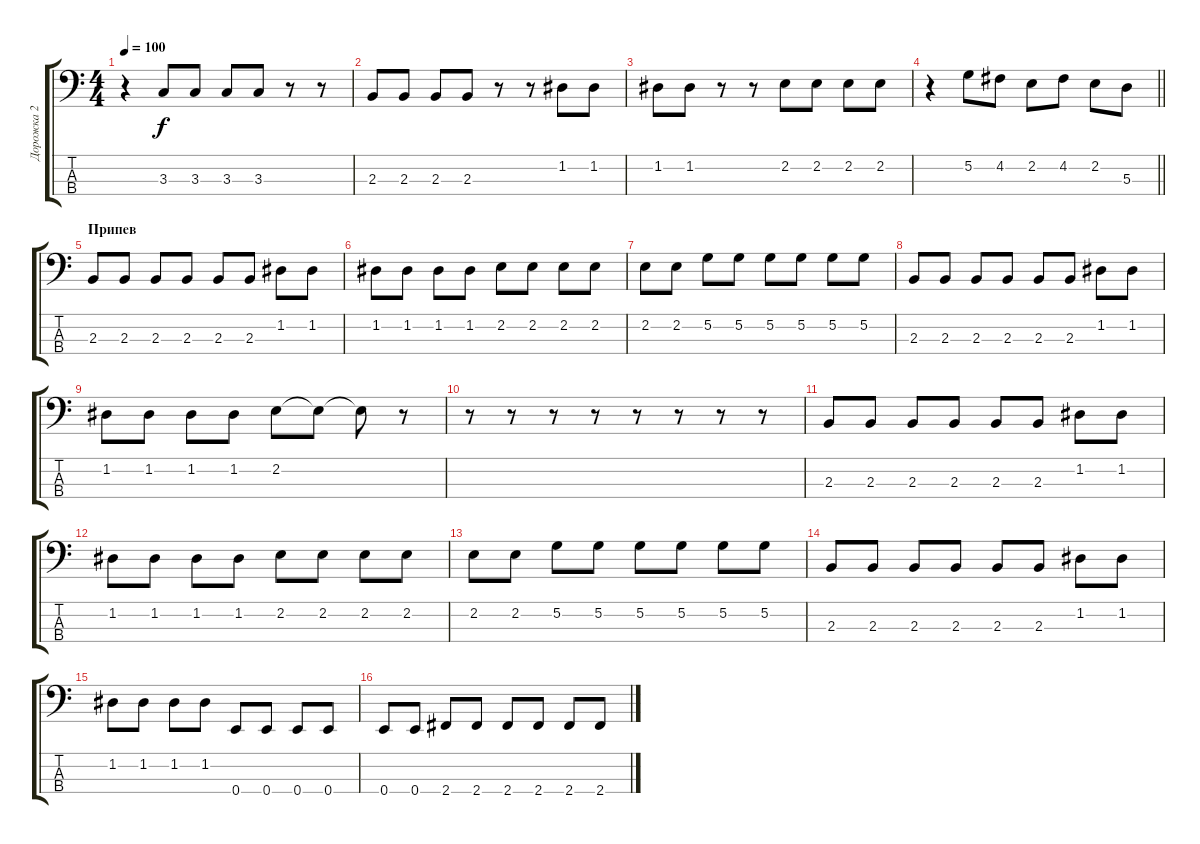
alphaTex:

\track ("Дорожка 2" "Дорожка 2") {instrument electricbassfinger}
\staff {score tabs}
\tuning (G2 D2 A1 E1) {hide}
\ts (4 4)
\tempo 100
\clef f4
\ks c
r.4{dy f} 3.3.8 3.3.8 3.3.8 3.3.8 r.8 r.8 |
2.3.8 2.3.8 2.3.8 2.3.8 r.8 r.8 1.2.8 1.2.8 |
1.2.8 1.2.8 r.8 r.8 2.2.8 2.2.8 2.2.8 2.2.8 |
\barLineRight lightlight
r.4 5.2.8 4.2.8 2.2.8 4.2.8 2.2.8 5.3.8 |
\section ("" "Припев")
2.3.8 2.3.8 2.3.8 2.3.8 2.3.8 2.3.8 1.2.8 1.2.8 |
1.2.8 1.2.8 1.2.8 1.2.8 2.2.8 2.2.8 2.2.8 2.2.8 |
2.2.8 2.2.8 5.2.8 5.2.8 5.2.8 5.2.8 5.2.8 5.2.8 |
2.3.8 2.3.8 2.3.8 2.3.8 2.3.8 2.3.8 1.2.8 1.2.8 |
1.2.8 1.2.8 1.2.8 1.2.8 2.2.8 2.2{t}.8 2.2{t}.8 r.8 |
r.8 r.8 r.8 r.8 r.8 r.8 r.8 r.8 |
2.3.8 2.3.8 2.3.8 2.3.8 2.3.8 2.3.8 1.2.8 1.2.8 |
1.2.8 1.2.8 1.2.8 1.2.8 2.2.8 2.2.8 2.2.8 2.2.8 |
2.2.8 2.2.8 5.2.8 5.2.8 5.2.8 5.2.8 5.2.8 5.2.8 |
2.3.8 2.3.8 2.3.8 2.3.8 2.3.8 2.3.8 1.2.8 1.2.8 |
1.2.8 1.2.8 1.2.8 1.2.8 0.4.8 0.4.8 0.4.8 0.4.8 |
0.4.8 0.4.8 2.4.8 2.4.8 2.4.8 2.4.8 2.4.8 2.4.8
